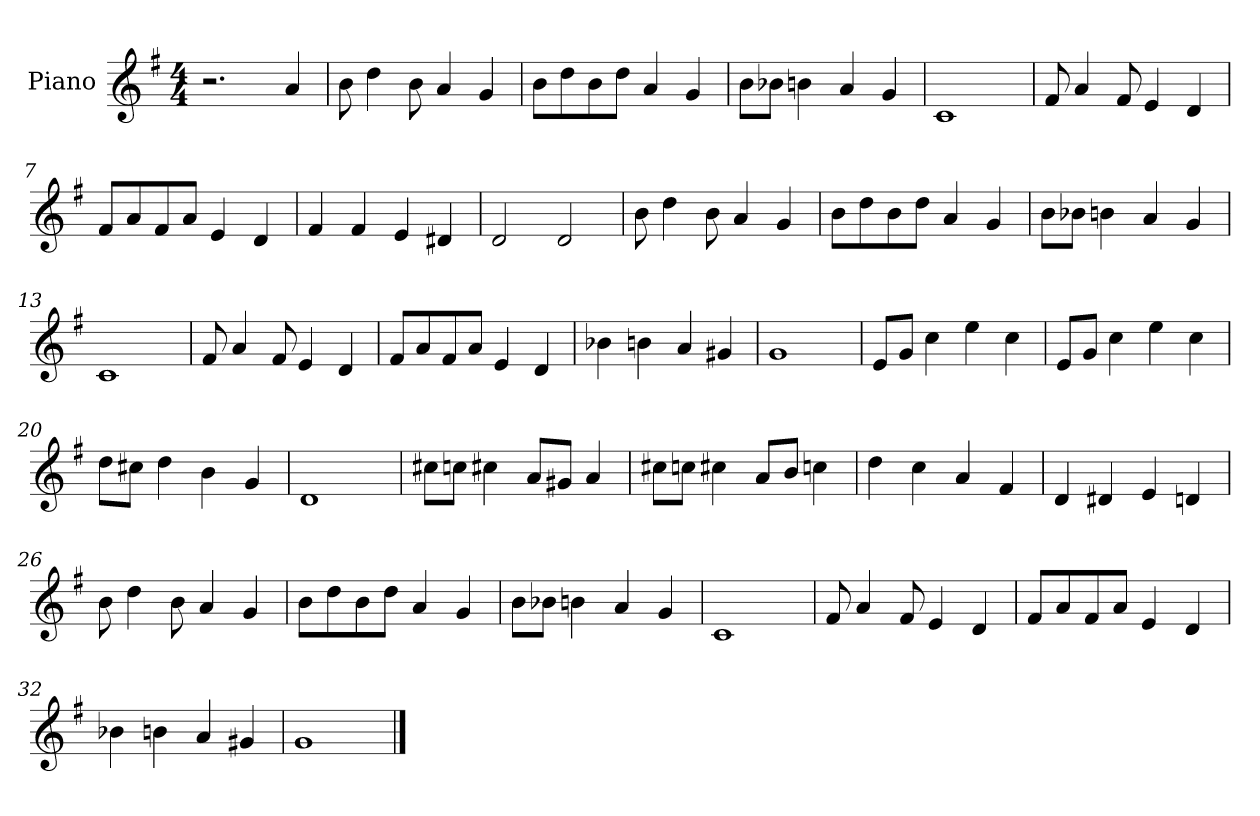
**kern
*part1
*staff1
*I"Piano
*I'Pno
*clefG2
*k[f#]
*M4/4
=1
2.r
4a/
=2
8b\
4dd\
8b\
4a/
4g/
=3
8b\L
8dd\
8b\
8dd\J
4a/
4g/
=4
8b\L
8b-X\J
4bn\
4a/
4g/
=5
1c
=6
8f#/
4a/
8f#/
4e/
4d/
=7
8f#/L
8a/
8f#/
8a/J
4e/
4d/
=8
4f#/
4f#/
4e/
4d#X/
=9
2d/
2d/
=10
8b\
4dd\
8b\
4a/
4g/
=11
8b\L
8dd\
8b\
8dd\J
4a/
4g/
=12
8b\L
8b-X\J
4bn\
4a/
4g/
=13
1c
=14
8f#/
4a/
8f#/
4e/
4d/
=15
8f#/L
8a/
8f#/
8a/J
4e/
4d/
=16
4b-X\
4bn\
4a/
4g#X/
=17
1g
=18
8e/L
8g/J
4cc\
4ee\
4cc\
=19
8e/L
8g/J
4cc\
4ee\
4cc\
=20
8dd\L
8cc#X\J
4dd\
4b\
4g/
=21
1d
=22
8cc#X\L
8ccn\J
4cc#X\
8a/L
8g#X/J
4a/
=23
8cc#X\L
8ccn\J
4cc#X\
8a/L
8b/J
4ccn\
=24
4dd\
4cc\
4a/
4f#/
=25
4d/
4d#X/
4e/
4dn/
=26
8b\
4dd\
8b\
4a/
4g/
=27
8b\L
8dd\
8b\
8dd\J
4a/
4g/
=28
8b\L
8b-X\J
4bn\
4a/
4g/
=29
1c
=30
8f#/
4a/
8f#/
4e/
4d/
=31
8f#/L
8a/
8f#/
8a/J
4e/
4d/
=32
4b-X\
4bn\
4a/
4g#X/
=33
1g
==
*-
